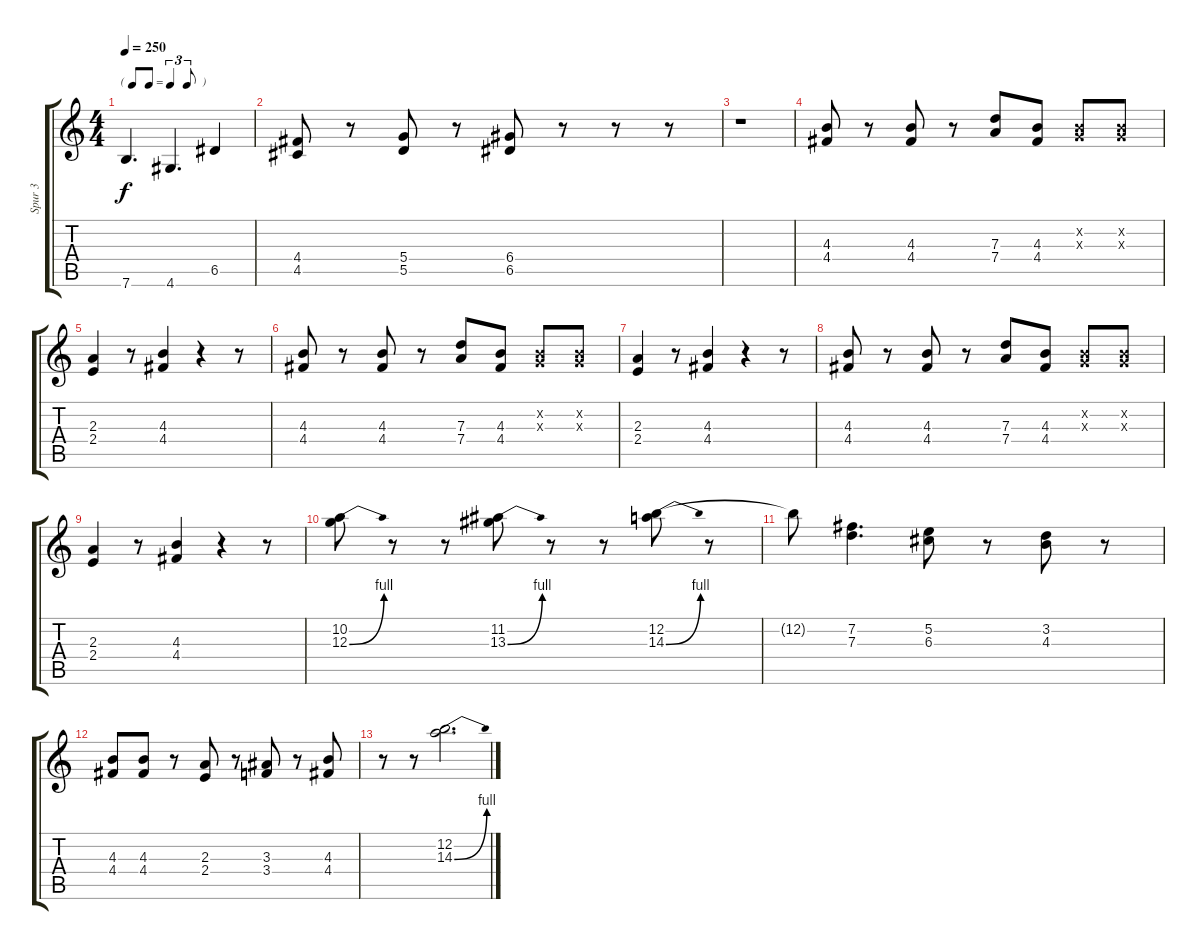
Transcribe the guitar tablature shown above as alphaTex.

\track ("Spur 3" "Spur 3") {instrument overdrivenguitar}
\staff {score tabs}
\tuning (E4 B3 G3 D3 A2 E2) {hide}
\ts (4 4)
\tf triplet8th
\tempo 250
\clef g2
\ks c
7.6.4{d dy f} 4.6.4{d} 6.5.4 |
(4.4 4.5).8 r.8 (5.4 5.5).8 r.8 (6.4 6.5).8 r.8 r.8 r.8 |
r.1 |
(4.3 4.4).8 r.8 (4.3 4.4).8 r.8 (7.3 7.4).8 (4.3 4.4).8 (0.2{x} 0.3{x}).8 (0.2{x} 0.3{x}).8 |
(2.3 2.4).4 r.8 (4.3 4.4).4 r.4 r.8 |
(4.3 4.4).8 r.8 (4.3 4.4).8 r.8 (7.3 7.4).8 (4.3 4.4).8 (0.2{x} 0.3{x}).8 (0.2{x} 0.3{x}).8 |
(2.3 2.4).4 r.8 (4.3 4.4).4 r.4 r.8 |
(4.3 4.4).8 r.8 (4.3 4.4).8 r.8 (7.3 7.4).8 (4.3 4.4).8 (0.2{x} 0.3{x}).8 (0.2{x} 0.3{x}).8 |
(2.3 2.4).4 r.8 (4.3 4.4).4 r.4 r.8 |
(10.2 12.3{be (bend 0 0 60 4)}).8 r.8 r.8 (11.2 13.3{be (bend 0 0 60 4)}).8 r.8 r.8 (12.2 14.3{be (bend 0 0 60 4)}).8 r.8 |
12.2{t}.8 (7.2 7.3).4{d} (5.2 6.3).8 r.8 (3.2 4.3).8 r.8 |
(4.3 4.4).8 (4.3 4.4).8 r.8 (2.3 2.4).8 r.8 (3.3 3.4).8 r.8 (4.3 4.4).8 |
r.8 r.8 (12.2 14.3{be (bend 0 0 60 4)}).2{d}
